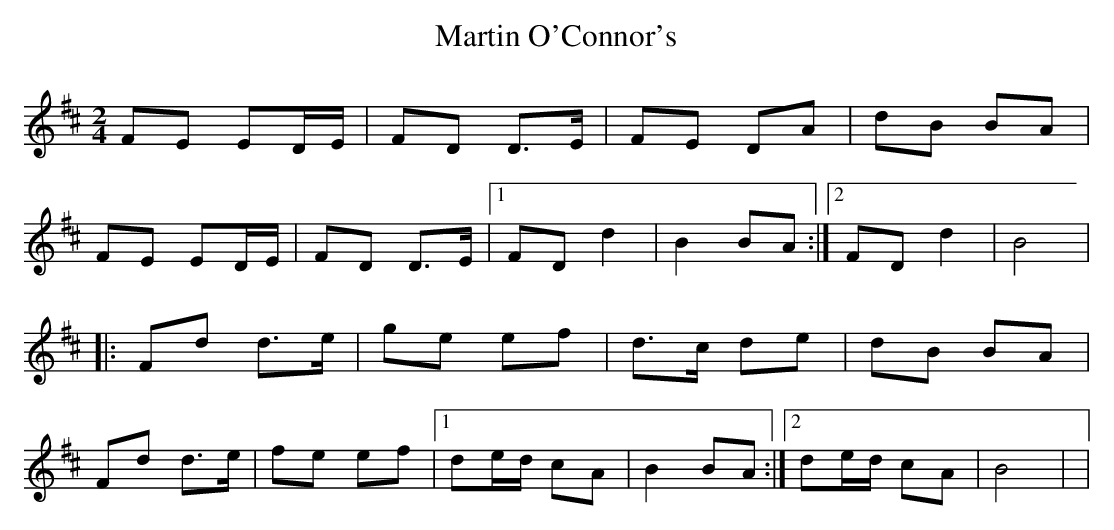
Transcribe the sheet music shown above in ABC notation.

X:1
T:Martin O'Connor's
M:2/4
L:1/8
K:D
FE ED/E/|FD D>E|FE DA|dB BA|
FE ED/E/|FD D>E|1 FD d2|B2 BA:|2 FD d2|B4|
|:Fd d>e|ge ef|d>c de|dB BA|
Fd d>e|fe ef|1de/d/ cA|B2 BA:|2 de/d/ cA|B4 |>|
